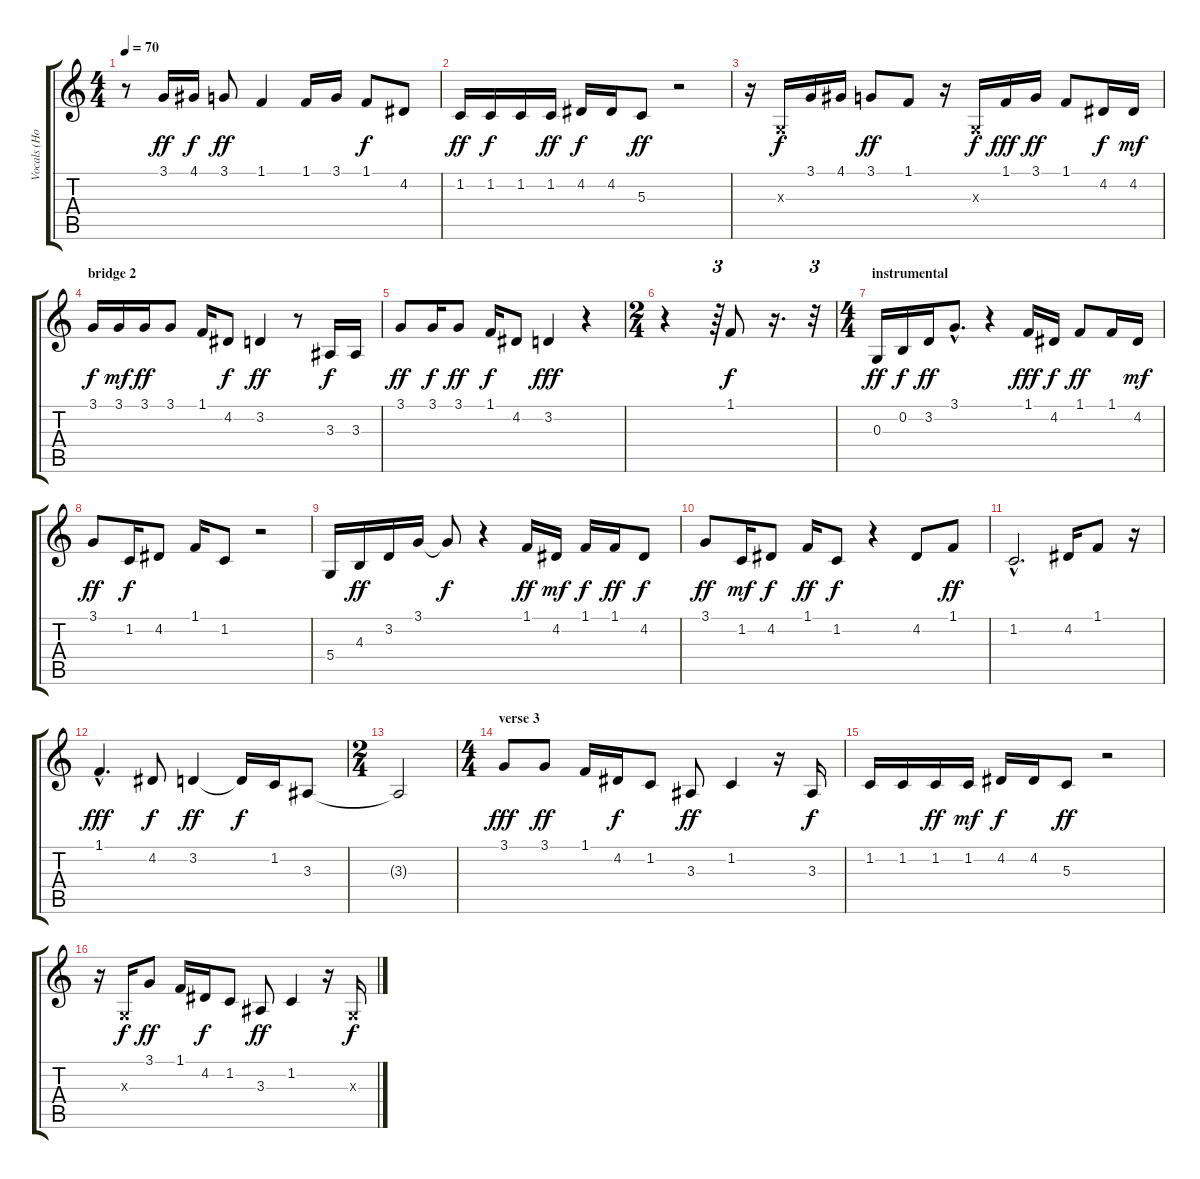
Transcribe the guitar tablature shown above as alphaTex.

\track ("Vocals (Hogson)" "Vocals (Ho") {instrument lead6voice}
\staff {score tabs}
\tuning (E4 B3 G3 D3 A2 E2) {hide}
\ts (4 4)
\tempo 70
\clef g2
\ks c
r.8{dy ff} 3.1.16 4.1.16{dy f} 3.1.8{dy ff} 1.1.4 1.1.16 3.1.16 1.1.8{dy f} 4.2.8 |
1.2.16{dy ff} 1.2.16{dy f} 1.2.16 1.2.16{dy ff} 4.2.16{dy f} 4.2.16 5.3.8{dy ff} r.2 |
r.16 0.3{x}.16{dy f} 3.1.16 4.1.16 3.1.8{dy ff} 1.1.8 r.16 0.3{x}.16{dy f} 1.1.16{dy fff} 3.1.16{dy ff} 1.1.8 4.2.16{dy f} 4.2.16{dy mf} |
\section ("" "bridge 2")
3.1.16{dy f} 3.1.16{dy mf} 3.1.16{dy ff} 3.1.8 1.1.16 4.2.8{dy f} 3.2.4{dy ff} r.8 3.3.16{dy f} 3.3.16 |
3.1.8{dy ff} 3.1.16{dy f} 3.1.8{dy ff} 1.1.16{dy f} 4.2.8 3.2.4{dy fff} r.4 |
\ts (2 4)
r.4 r.64{tu (3 2)} 1.1.8{dy f} r.16{d} r.32{tu (3 2)} |
\ts (4 4)
\section ("" "instrumental")
0.3.16{dy ff} 0.2.16{dy f} 3.2.16{dy ff} 3.1{hac}.8{d} r.4 1.1.16{dy fff} 4.2.16{dy f} 1.1.8{dy ff} 1.1.16 4.2.16{dy mf} |
3.1.8{dy ff} 1.2.16{dy f} 4.2.8 1.1.16 1.2.8 r.2 |
5.4.16 4.3.16{dy ff} 3.2.16 3.1.16 3.1{t}.8{dy f} r.4 1.1.16{dy ff} 4.2.16{dy mf} 1.1.16{dy f} 1.1.16{dy ff} 4.2.8{dy f} |
3.1.8{dy ff} 1.2.16{dy mf} 4.2.8{dy f} 1.1.16{dy ff} 1.2.8{dy f} r.4 4.2.8 1.1.8{dy ff} |
1.2{hac}.2{d} 4.2.16 1.1.8 r.16 |
1.1{hac}.4{d dy fff} 4.2.8{dy f} 3.2.4{dy ff} 3.2{t}.16{dy f} 1.2.16 3.3.8 |
\ts (2 4)
3.3{t}.2 |
\ts (4 4)
\section ("" "verse 3")
3.1.8{dy fff} 3.1.8{dy ff} 1.1.16 4.2.16{dy f} 1.2.8 3.3.8{dy ff} 1.2.4 r.16 3.3.16{dy f} |
1.2.16 1.2.16 1.2.16{dy ff} 1.2.16{dy mf} 4.2.16{dy f} 4.2.16 5.3.8{dy ff} r.2 |
r.16 0.3{x}.16{dy f} 3.1.8{dy ff} 1.1.16 4.2.16{dy f} 1.2.8 3.3.8{dy ff} 1.2.4 r.16 0.3{x}.16{dy f}
